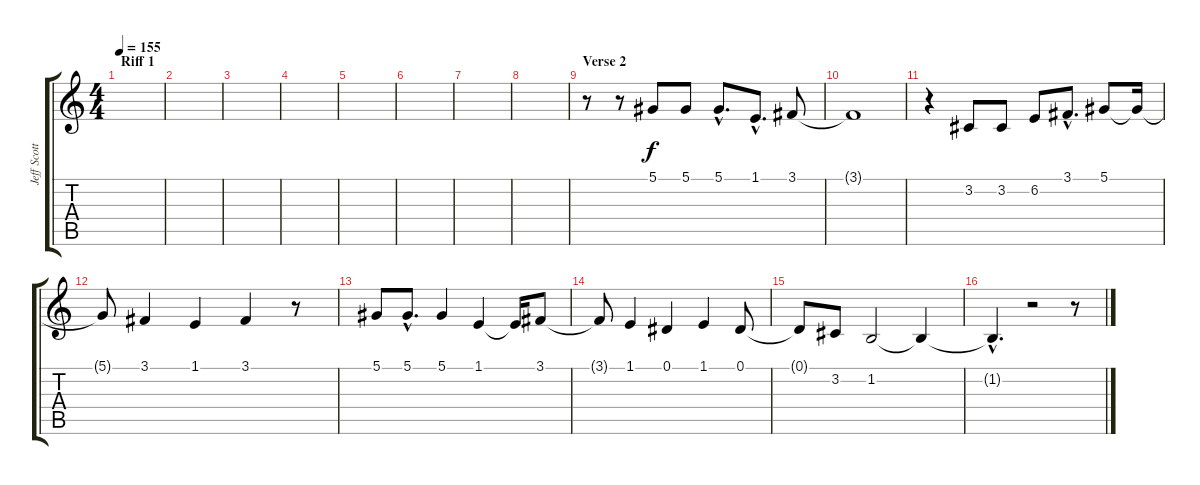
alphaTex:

\track ("Jeff Scott Soto - Voce" "Jeff Scott") {instrument violin}
\staff {score tabs}
\tuning (Eb4 Bb3 Gb3 Db3 Ab2 Eb2) {hide}
\ts (4 4)
\section ("" "Riff 1")
\tempo 155
\clef g2
\ks c
|
|
|
|
|
|
|
|
\section ("" "Verse 2")
r.8 r.8 5.1.8 5.1.8 5.1{hac}.8{d} 1.1{hac}.8{d} 3.1.8 |
3.1{t}.1 |
r.4 3.2.8 3.2.8 6.2.8 3.1{hac}.8{d} 5.1.8 5.1{t}.16 |
5.1{t}.8 3.1.4 1.1.4 3.1.4 r.8 |
5.1.8 5.1{hac}.8{d} 5.1.4 1.1.4 1.1{t}.16 3.1.8 |
3.1{t}.8 1.1.4 0.1.4 1.1.4 0.1.8 |
0.1{t}.8 3.2.8 1.2.2 1.2{t}.4 |
1.2{hac t}.4{d} r.2 r.8
